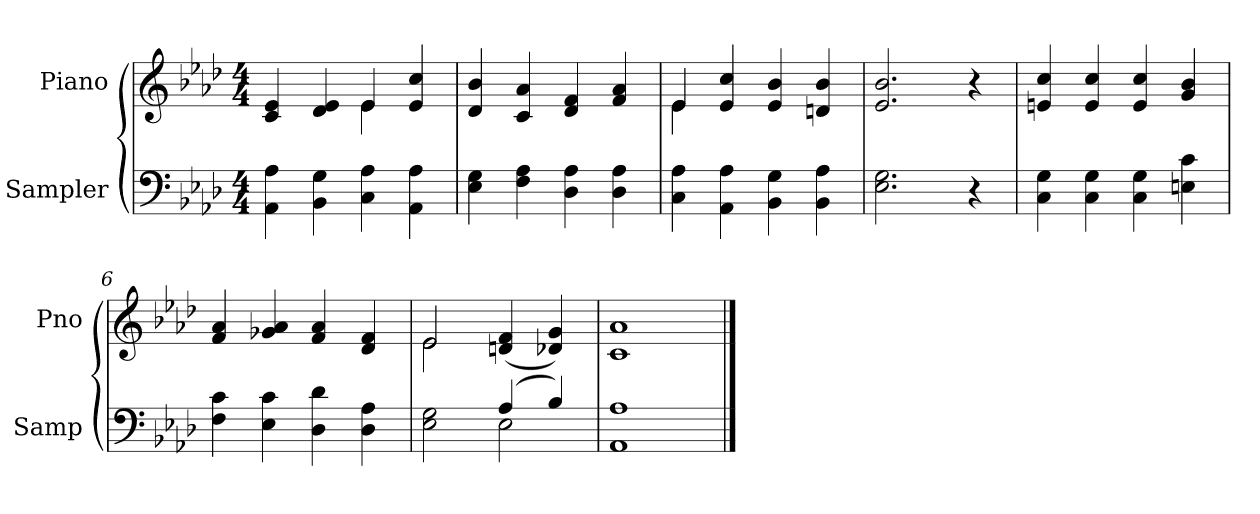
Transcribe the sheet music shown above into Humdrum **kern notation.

**kern	**kern
*part2	*part1
*staff2	*staff1
*I"Sampler	*I"Piano
*I'Samp	*I'Pno
*clefF4	*clefG2
*k[b-e-a-d-]	*k[b-e-a-d-]
*A-:	*A-:
*M4/4	*M4/4
=1	=1
*	*^
4AA- 4A-	4c 4e-	2ryy
4BB- 4G	4d- 4e-	.
4C 4A-	4e-/	4e-
4AA- 4A-	4e- 4cc	4ryy
*	*v	*v
=2	=2
4E- 4G	4d- 4b-
4F 4A-	4c 4a-
4D- 4A-	4d- 4f
4D- 4A-	4f 4a-
=3	=3
*	*^
4C 4A-	4e-/	4e-
4AA- 4A-	4e- 4cc	2.ryy
4BB- 4G	4e- 4b-	.
4BB- 4A-	4dn 4b-	.
*	*v	*v
=4	=4
2.E- 2.G	2.e- 2.b-
4r	4r
=5	=5
4C 4G	4en 4cc
4C 4G	4e 4cc
4C 4G	4e 4cc
4En 4c	4g 4b-
=6	=6
4F 4c	4f 4a-
4E- 4c	4g-X 4a-
4D- 4d-	4f 4a-
4D- 4A-	4d- 4f
=7	=7
*^	*^
2E- 2G	2ryy	2e-/	2e-
(4A-/	2E-	(4dn 4f	2ryy
4B-/)	.	4d-X 4g)	.
*v	*v	*	*
*	*v	*v
=8	=8
1AA- 1A-	1c 1a-
==	==
*-	*-
